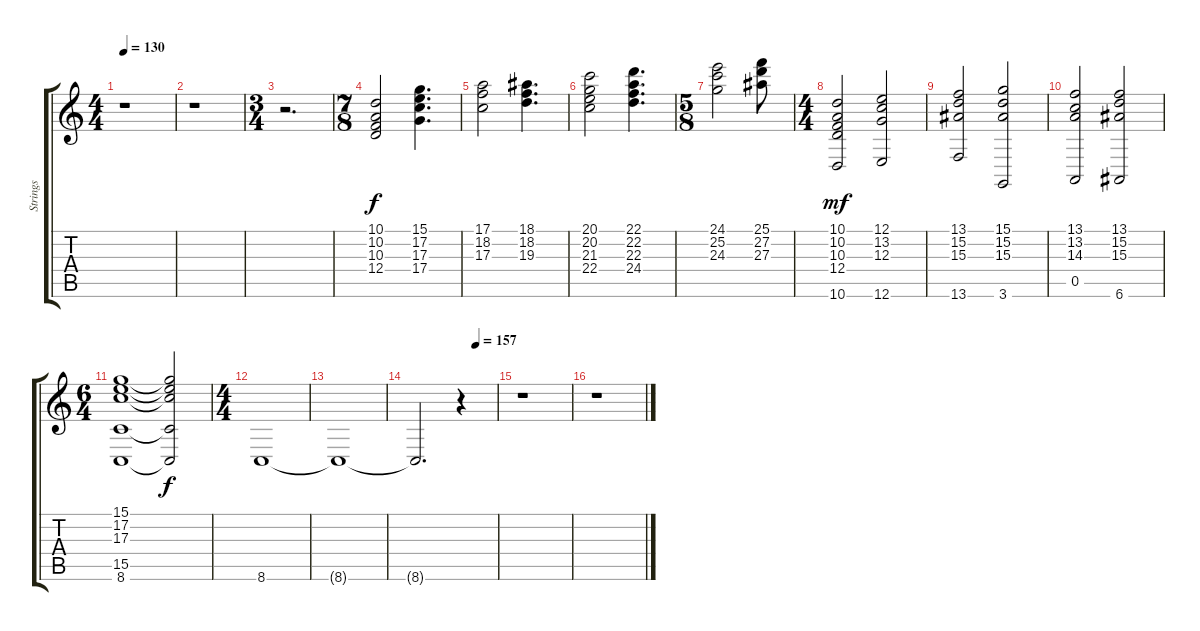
\track ("Strings" "Strings") {instrument stringensemble2}
\staff {score tabs}
\tuning (E4 B3 G3 D3 A2 E2) {hide}
\ts (4 4)
\tempo 130
\clef g2
\ks c
r.1{dy f} |
r.1 |
\ts (3 4)
r.2{d} |
\ts (7 8)
(10.1 10.2 10.3 12.4).2 (15.1 17.2 17.3 17.4).4{d} |
(17.1 18.2 17.3).2 (18.1 18.2 19.3).4{d} |
(20.1 20.2 21.3 22.4).2 (22.1 22.2 22.3 24.4).4{d} |
\ts (5 8)
(24.1 25.2 24.3).2 (25.1 27.2 27.3).8 |
\ts (4 4)
(10.1 10.2 10.3 12.4 10.6).2{dy mf} (12.1 13.2 12.3 12.6).2 |
(13.1 15.2 15.3 13.6).2 (15.1 15.2 15.3 3.6).2 |
(13.1 13.2 14.3 0.5).2 (13.1 15.2 15.3 6.6).2 |
\ts (6 4)
(15.1 17.2 17.3 15.5 8.6).1 (15.1{t} 17.2{t} 17.3{t} 15.5{t} 8.6{t}).2{dy f} |
\ts (4 4)
8.6.1 |
8.6{t}.1 |
\tempo (157 0.75)
8.6{t}.2{d} r.4 |
r.1 |
r.1
